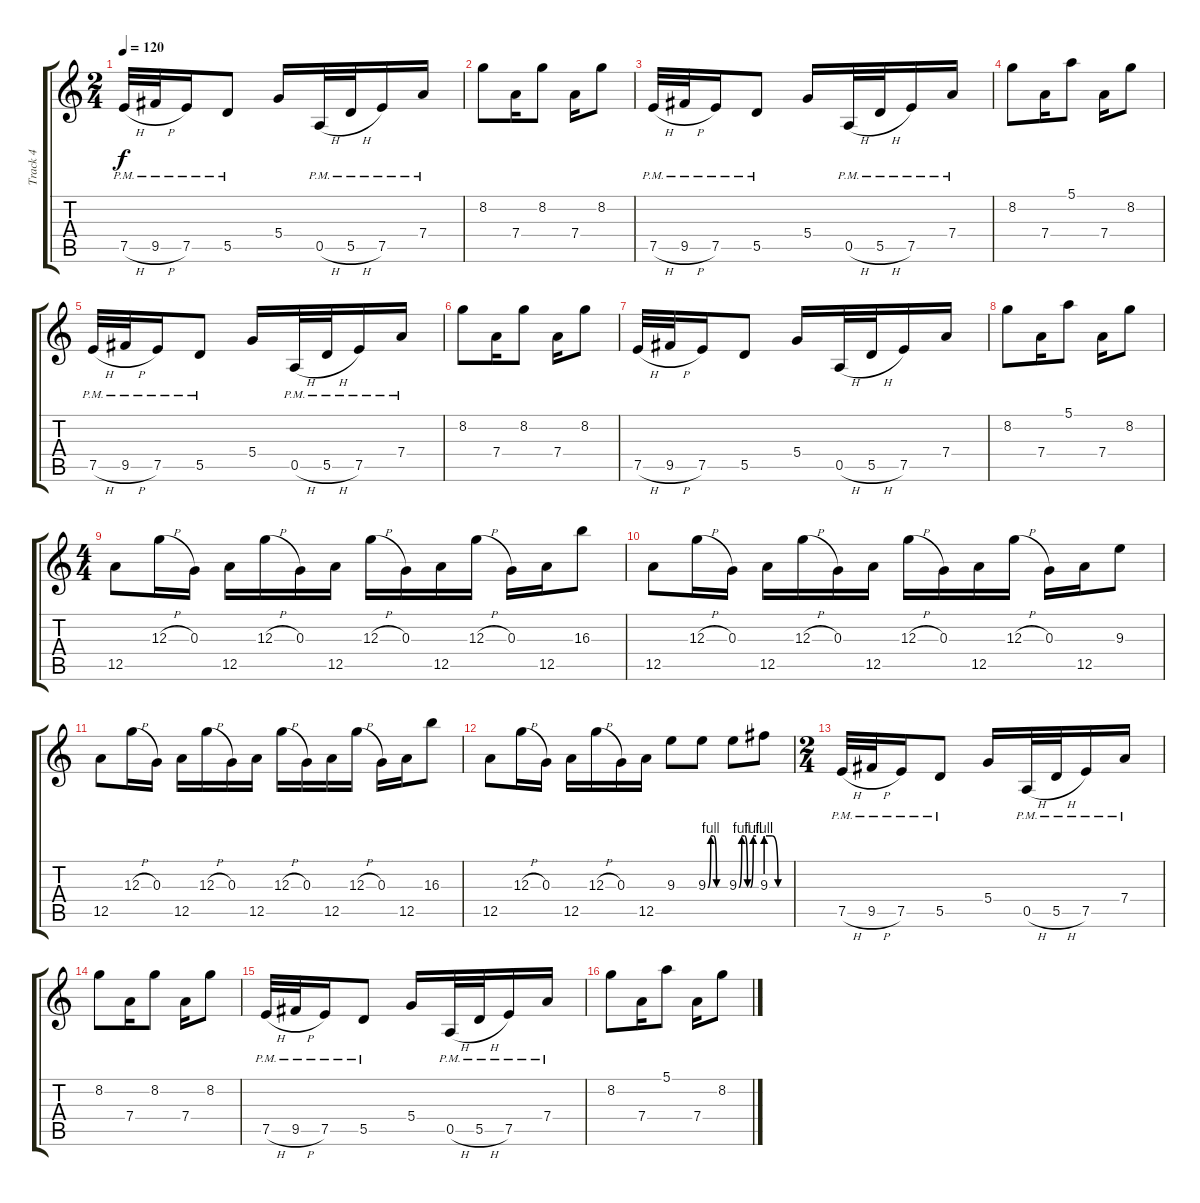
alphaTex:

\track ("Track 4" "Track 4") {instrument overdrivenguitar}
\staff {score tabs}
\tuning (E4 B3 G3 D3 A2 E2) {hide}
\ts (2 4)
\tempo 120
\clef g2
\ks c
7.5{h pm}.32{dy f} 9.5{h pm}.32 7.5{pm}.16 5.5{pm}.8 5.4.16 0.5{h pm}.32 5.5{h pm}.32 7.5{pm}.16 7.4{pm}.16 |
8.2.8 7.4.16 8.2.8 7.4.16 8.2.8 |
7.5{h pm}.32 9.5{h pm}.32 7.5{pm}.16 5.5{pm}.8 5.4.16 0.5{h pm}.32 5.5{h pm}.32 7.5{pm}.16 7.4{pm}.16 |
8.2.8 7.4.16 5.1.8 7.4.16 8.2.8 |
7.5{h pm}.32 9.5{h pm}.32 7.5{pm}.16 5.5{pm}.8 5.4.16 0.5{h pm}.32 5.5{h pm}.32 7.5{pm}.16 7.4{pm}.16 |
8.2.8 7.4.16 8.2.8 7.4.16 8.2.8 |
7.5{h}.32 9.5{h}.32 7.5.16 5.5.8 5.4.16 0.5{h}.32 5.5{h}.32 7.5.16 7.4.16 |
8.2.8 7.4.16 5.1.8 7.4.16 8.2.8 |
\ts (4 4)
12.5.8 12.3{h}.16 0.3.16 12.5.16 12.3{h}.16 0.3.16 12.5.16 12.3{h}.16 0.3.16 12.5.16 12.3{h}.16 0.3.16 12.5.16 16.3.8 |
12.5.8 12.3{h}.16 0.3.16 12.5.16 12.3{h}.16 0.3.16 12.5.16 12.3{h}.16 0.3.16 12.5.16 12.3{h}.16 0.3.16 12.5.16 9.3.8 |
12.5.8 12.3{h}.16 0.3.16 12.5.16 12.3{h}.16 0.3.16 12.5.16 12.3{h}.16 0.3.16 12.5.16 12.3{h}.16 0.3.16 12.5.16 16.3.8 |
12.5.8 12.3{h}.16 0.3.16 12.5.16 12.3{h}.16 0.3.16 12.5.16 9.3.8 9.3{be (custom 0 0 10 4 20 4 30 0 60 0)}.8 9.3{be (custom 0 0 10 4 20 4 30 0 40 0 50 4 60 4)}.8 9.3{be (custom 0 4 15 4 30 0 60 0)}.8 |
\ts (2 4)
7.5{h pm}.32 9.5{h pm}.32 7.5{pm}.16 5.5{pm}.8 5.4.16 0.5{h pm}.32 5.5{h pm}.32 7.5{pm}.16 7.4{pm}.16 |
8.2.8 7.4.16 8.2.8 7.4.16 8.2.8 |
7.5{h pm}.32 9.5{h pm}.32 7.5{pm}.16 5.5{pm}.8 5.4.16 0.5{h pm}.32 5.5{h pm}.32 7.5{pm}.16 7.4{pm}.16 |
8.2.8 7.4.16 5.1.8 7.4.16 8.2.8
